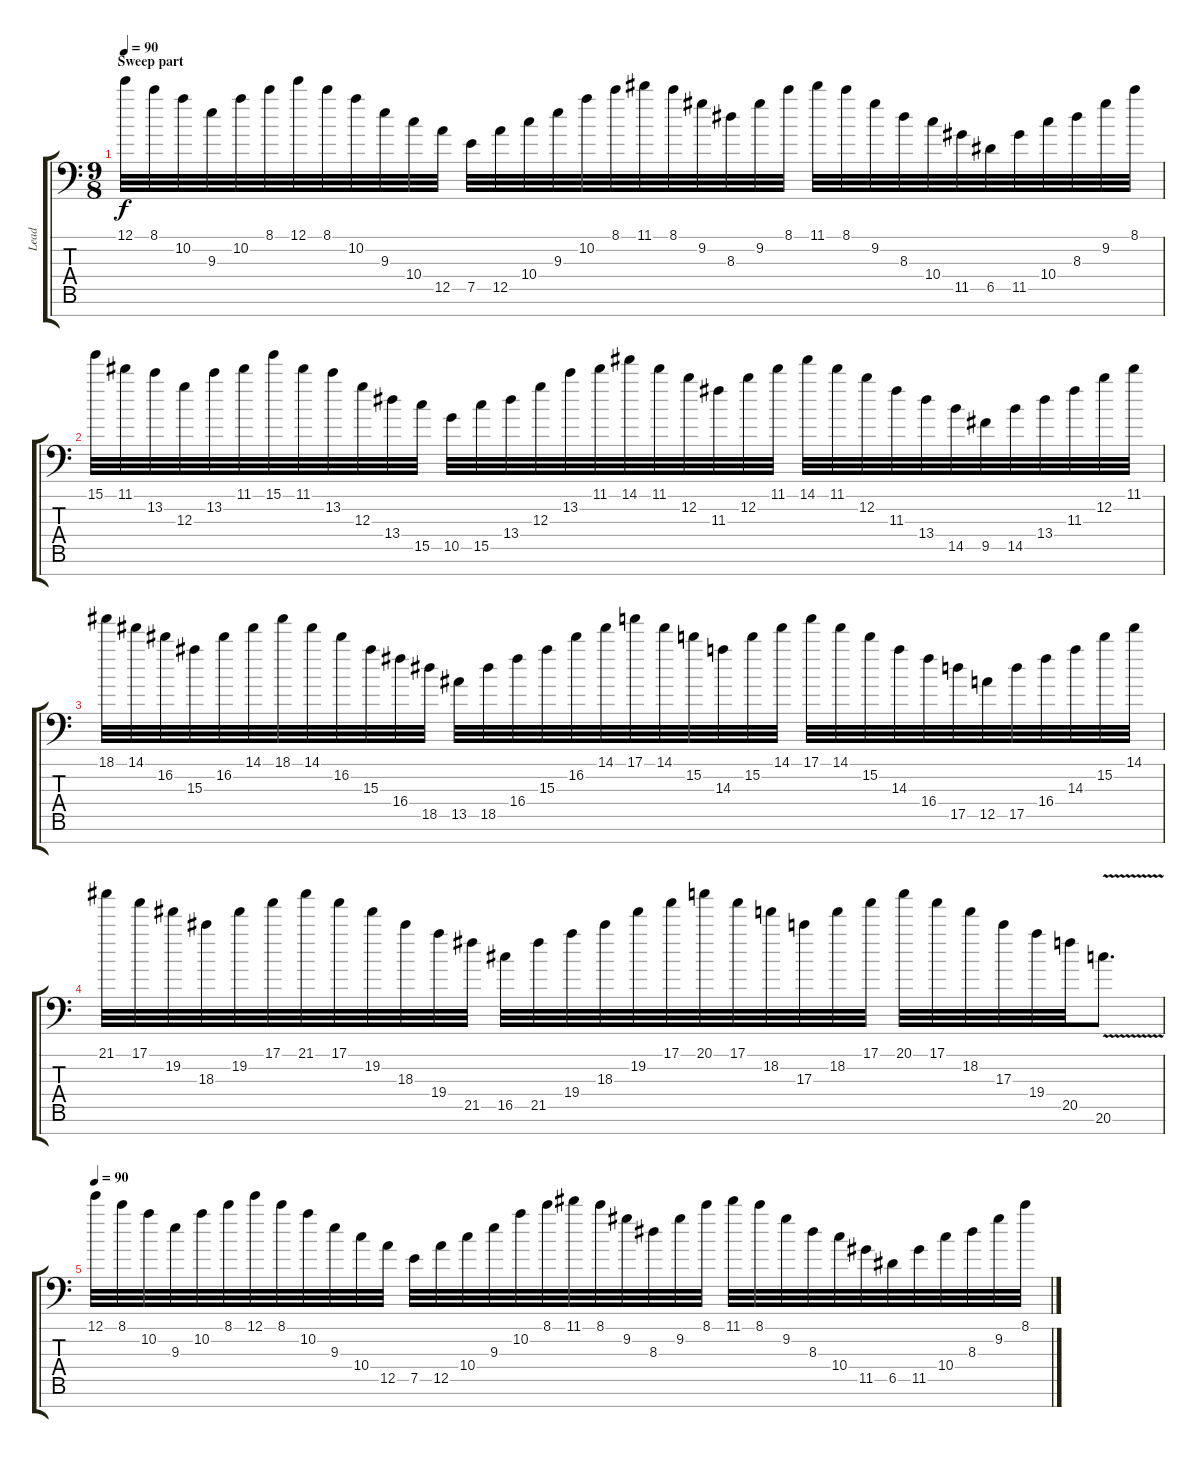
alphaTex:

\track ("Lead" "Lead") {instrument overdrivenguitar}
\staff {score tabs}
\tuning (E4 B3 G3 D3 A2 E2 A1) {hide}
\ts (9 8)
\section ("" "Sweep part")
\tempo 90
\clef f4
\ks c
12.1.32{dy f} 8.1.32 10.2.32 9.3.32 10.2.32 8.1.32 12.1.32 8.1.32 10.2.32 9.3.32 10.4.32 12.5.32 7.5.32 12.5.32 10.4.32 9.3.32 10.2.32 8.1.32 11.1.32 8.1.32 9.2.32 8.3.32 9.2.32 8.1.32 11.1.32 8.1.32 9.2.32 8.3.32 10.4.32 11.5.32 6.5.32 11.5.32 10.4.32 8.3.32 9.2.32 8.1.32 |
15.1.32 11.1.32 13.2.32 12.3.32 13.2.32 11.1.32 15.1.32 11.1.32 13.2.32 12.3.32 13.4.32 15.5.32 10.5.32 15.5.32 13.4.32 12.3.32 13.2.32 11.1.32 14.1.32 11.1.32 12.2.32 11.3.32 12.2.32 11.1.32 14.1.32 11.1.32 12.2.32 11.3.32 13.4.32 14.5.32 9.5.32 14.5.32 13.4.32 11.3.32 12.2.32 11.1.32 |
18.1.32 14.1.32 16.2.32 15.3.32 16.2.32 14.1.32 18.1.32 14.1.32 16.2.32 15.3.32 16.4.32 18.5.32 13.5.32 18.5.32 16.4.32 15.3.32 16.2.32 14.1.32 17.1.32 14.1.32 15.2.32 14.3.32 15.2.32 14.1.32 17.1.32 14.1.32 15.2.32 14.3.32 16.4.32 17.5.32 12.5.32 17.5.32 16.4.32 14.3.32 15.2.32 14.1.32 |
21.1.32 17.1.32 19.2.32 18.3.32 19.2.32 17.1.32 21.1.32 17.1.32 19.2.32 18.3.32 19.4.32 21.5.32 16.5.32 21.5.32 19.4.32 18.3.32 19.2.32 17.1.32 20.1.32 17.1.32 18.2.32 17.3.32 18.2.32 17.1.32 20.1.32 17.1.32 18.2.32 17.3.32 19.4.32 20.5.32 20.6{v}.8{d} |
\tempo 90
12.1.32 8.1.32 10.2.32 9.3.32 10.2.32 8.1.32 12.1.32 8.1.32 10.2.32 9.3.32 10.4.32 12.5.32 7.5.32 12.5.32 10.4.32 9.3.32 10.2.32 8.1.32 11.1.32 8.1.32 9.2.32 8.3.32 9.2.32 8.1.32 11.1.32 8.1.32 9.2.32 8.3.32 10.4.32 11.5.32 6.5.32 11.5.32 10.4.32 8.3.32 9.2.32 8.1.32
